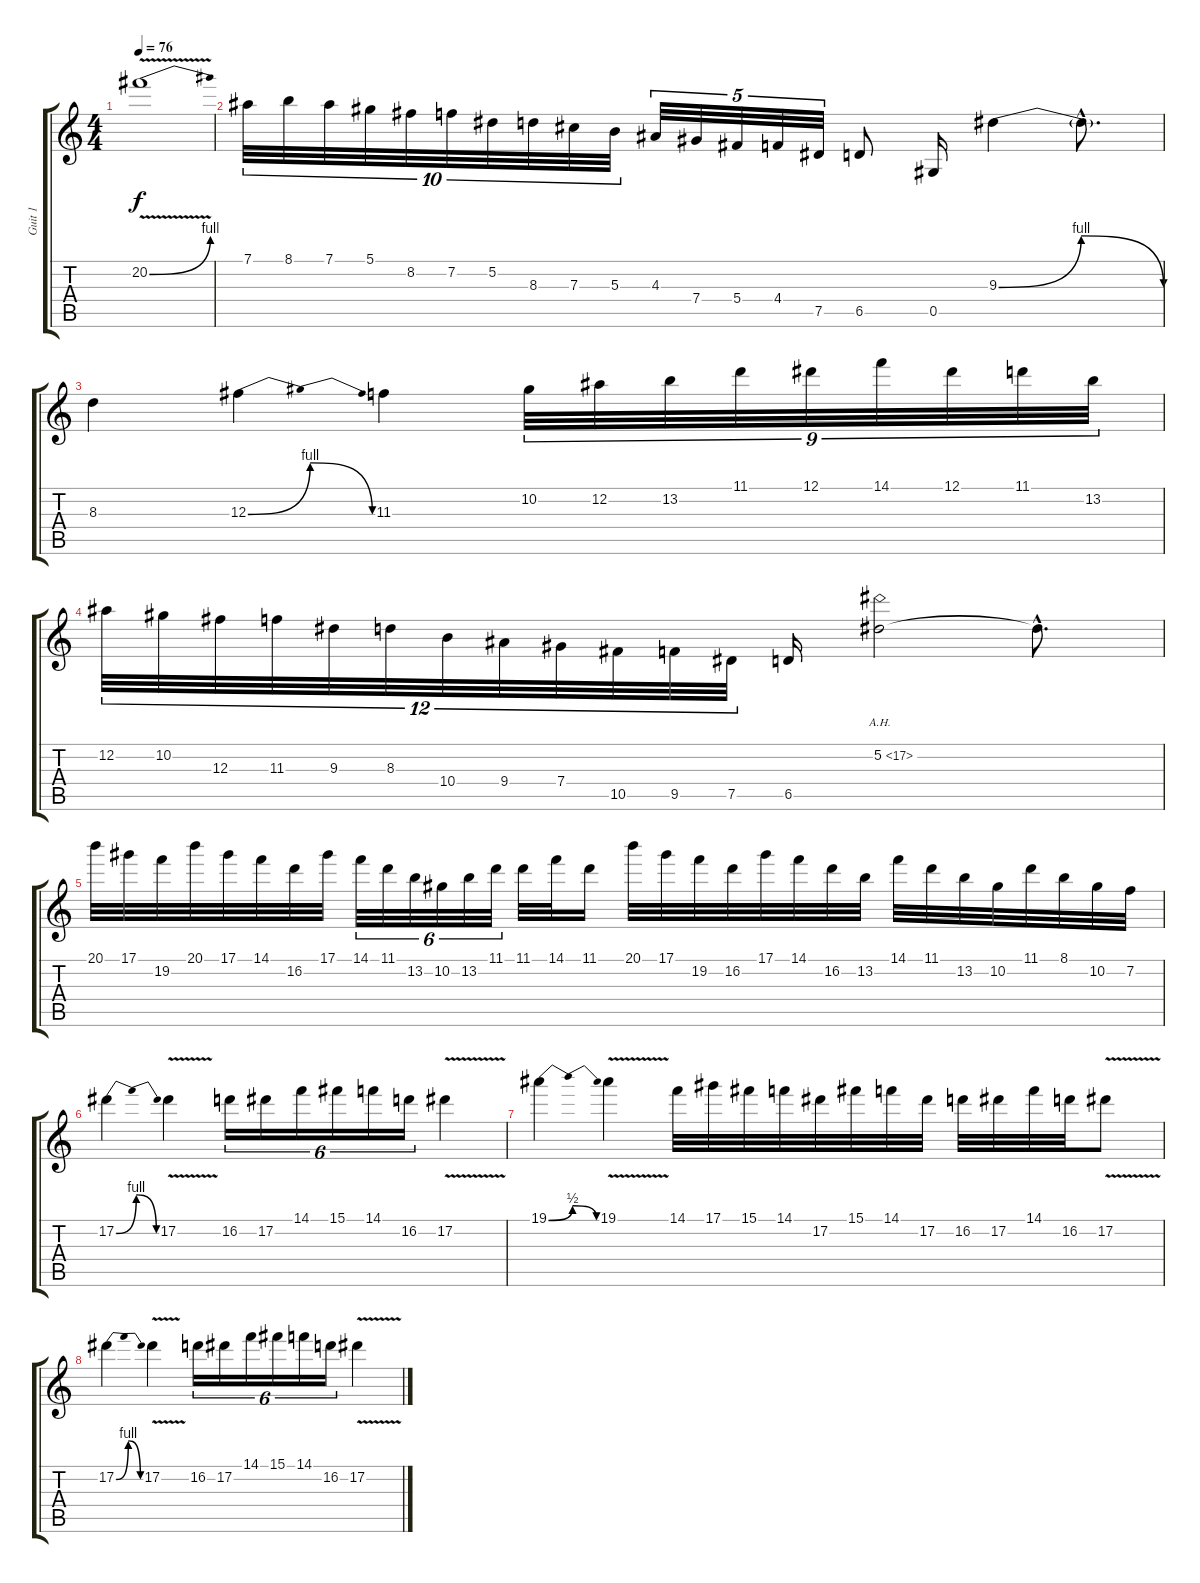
\track ("Guit 1" "Guit 1") {instrument overdrivenguitar}
\staff {score tabs}
\tuning (Eb4 Bb3 Gb3 Db3 Ab2 Eb2) {hide}
\ts (4 4)
\tempo 76
\clef g2
\ks c
20.2{be (bend 0 0 60 4) v}.1{dy f} |
7.1.32{tu (10 8)} 8.1.32{tu (10 8)} 7.1.32{tu (10 8)} 5.1.32{tu (10 8)} 8.2.32{tu (10 8)} 7.2.32{tu (10 8)} 5.2.32{tu (10 8)} 8.3.32{tu (10 8)} 7.3.32{tu (10 8)} 5.3.32{tu (10 8)} 4.3.32{tu (5 4)} 7.4.32{tu (5 4)} 5.4.32{tu (5 4)} 4.4.32{tu (5 4)} 7.5.32{tu (5 4)} 6.5.8 0.5.16 9.3{be (bendrelease 0 0 15 4 30 4 60 0)}.4 9.3{hac t}.8{d} |
8.3.4 12.3{be (bendrelease 0 0 15 4 30 4 60 0)}.4 11.3.4 10.2.32{tu (9 8)} 12.2.32{tu (9 8)} 13.2.32{tu (9 8)} 11.1.32{tu (9 8)} 12.1.32{tu (9 8)} 14.1.32{tu (9 8)} 12.1.32{tu (9 8)} 11.1.32{tu (9 8)} 13.2.32{tu (9 8)} |
12.2.32{tu (12 8)} 10.2.32{tu (12 8)} 12.3.32{tu (12 8)} 11.3.32{tu (12 8)} 9.3.32{tu (12 8)} 8.3.32{tu (12 8)} 10.4.32{tu (12 8)} 9.4.32{tu (12 8)} 7.4.32{tu (12 8)} 10.5.32{tu (12 8)} 9.5.32{tu (12 8)} 7.5.32{tu (12 8)} 6.5.16 5.2{ah 12}.2 5.2{hac t}.8{d} |
20.1.32 17.1.32 19.2.32 20.1.32 17.1.32 14.1.32 16.2.32 17.1.32 14.1.32{tu (6 4)} 11.1.32{tu (6 4)} 13.2.32{tu (6 4)} 10.2.32{tu (6 4)} 13.2.32{tu (6 4)} 11.1.32{tu (6 4)} 11.1.32 14.1.32 11.1.16 20.1.32 17.1.32 19.2.32 16.2.32 17.1.32 14.1.32 16.2.32 13.2.32 14.1.32 11.1.32 13.2.32 10.2.32 11.1.32 8.1.32 10.2.32 7.2.32 |
17.2{be (bendrelease 0 0 15 4 30 4 60 0)}.4 17.2{v}.4 16.2.16{tu (6 4)} 17.2.16{tu (6 4)} 14.1.16{tu (6 4)} 15.1.16{tu (6 4)} 14.1.16{tu (6 4)} 16.2.16{tu (6 4)} 17.2{v}.4 |
19.1{be (bendrelease 0 0 15 2 30 2 60 0)}.4 19.1{v}.4 14.1.32 17.1.32 15.1.32 14.1.32 17.2.32 15.1.32 14.1.32 17.2.32 16.2.32 17.2.32 14.1.32 16.2.32 17.2{v}.8 |
17.2{be (bendrelease 0 0 15 4 30 4 60 0)}.4 17.2{v}.4 16.2.16{tu (6 4)} 17.2.16{tu (6 4)} 14.1.16{tu (6 4)} 15.1.16{tu (6 4)} 14.1.16{tu (6 4)} 16.2.16{tu (6 4)} 17.2{v}.4
